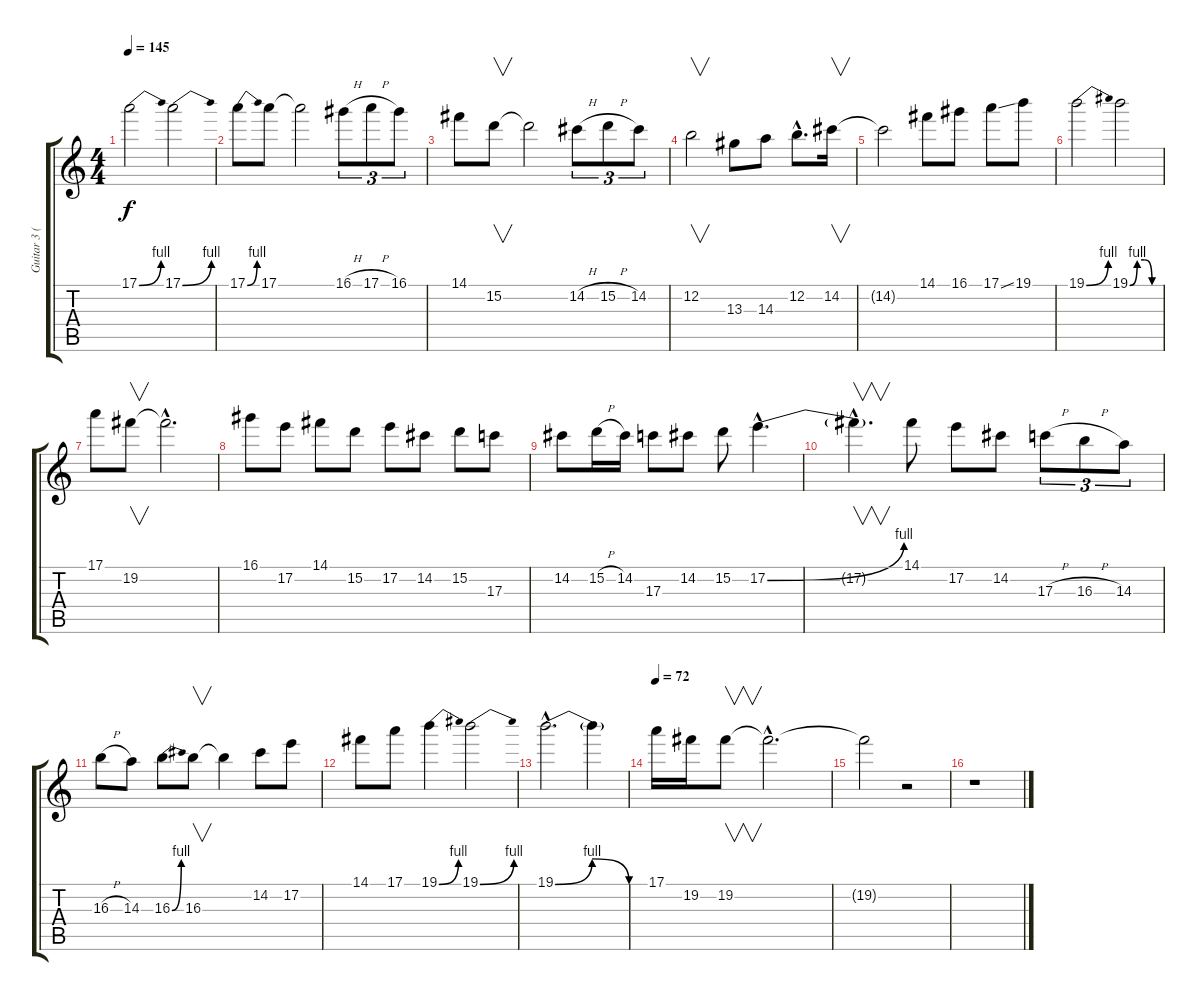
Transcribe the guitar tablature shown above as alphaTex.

\track ("Guitar 3 (Solo)" "Guitar 3 (") {instrument distortionguitar}
\staff {score tabs}
\tuning (E4 B3 G3 D3 A2 E2) {hide}
\ts (4 4)
\tempo 145
\clef g2
\ks c
17.1{be (bend 0 0 60 4)}.2{dy f} 17.1{be (bend 0 0 60 4)}.2 |
17.1{be (bend 0 0 60 4)}.8 17.1.8 17.1{t}.2 16.1{h}.8{tu (3 2)} 17.1{h}.8{tu (3 2)} 16.1.8{tu (3 2)} |
14.1.8 15.2.8{v} 15.2{t}.2 14.2{h}.8{tu (3 2)} 15.2{h}.8{tu (3 2)} 14.2.8{tu (3 2)} |
12.2.2{v} 13.3.8 14.3.8 12.2{hac}.8{d} 14.2.16{v} |
14.2{t}.2 14.1.8 16.1.8 17.1{ss}.8 19.1.8 |
19.1{be (bend 0 0 60 4)}.2 19.1{be (custom 0 0 15 4 30 4 45 0 60 0)}.2 |
17.1.8 19.2.8{v} 19.2{hac t}.2{d} |
16.1.8 17.2.8 14.1.8 15.2.8 17.2.8 14.2.8 15.2.8 17.3.8 |
14.2.8 15.2{h}.16 14.2.16 17.3.8 14.2.8 15.2.8 17.2{be (bend 0 0 60 4) hac}.4{d} |
17.2{hac t}.4{v d} 14.1.8 17.2.8 14.2.8 17.3{h}.8{tu (3 2)} 16.3{h}.8{tu (3 2)} 14.3.8{tu (3 2)} |
16.3{h}.8 14.3.8 16.3{be (bend 0 0 60 4)}.8 16.3.8{v} 16.3{t}.4 14.2.8 17.2.8 |
14.1.8 17.1.8 19.1{be (bend 0 0 60 4)}.4 19.1{be (bend 0 0 60 4)}.2 |
19.1{be (bendrelease 0 0 5 4 55 4 60 0) hac}.2{d} 19.1{t}.4 |
\tempo 72
17.1.16 19.2.16 19.2.8{v} 19.2{hac t}.2{d} |
19.2{t}.2 r.2 |
r.1
